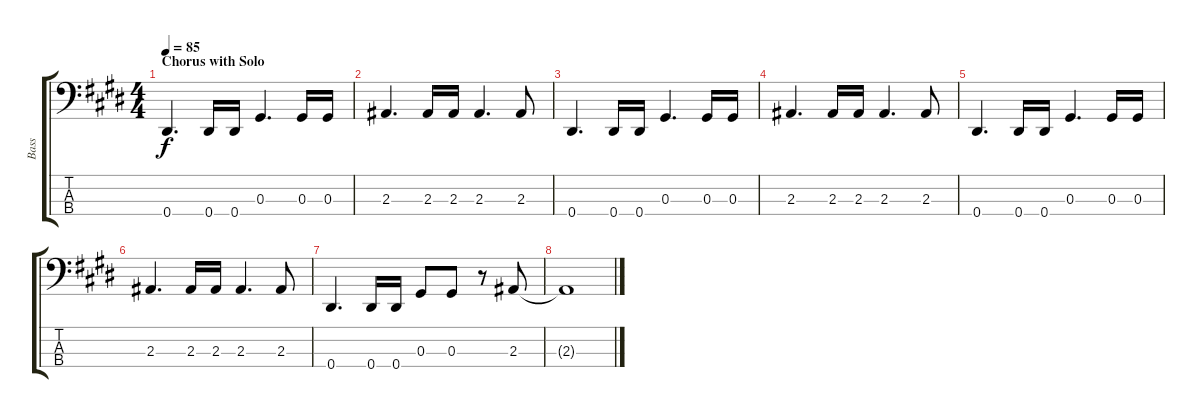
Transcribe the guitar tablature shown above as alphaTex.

\track ("Bass" "Bass") {instrument electricbassfinger}
\staff {score tabs}
\tuning (Gb2 Db2 Ab1 Eb1) {hide}
\ts (4 4)
\section ("" "Chorus with Solo")
\tempo 85
\clef f4
\ks e
0.4.4{d dy f} 0.4.16 0.4.16 0.3.4{d} 0.3.16 0.3.16 |
2.3.4{d} 2.3.16 2.3.16 2.3.4{d} 2.3.8 |
0.4.4{d} 0.4.16 0.4.16 0.3.4{d} 0.3.16 0.3.16 |
2.3.4{d} 2.3.16 2.3.16 2.3.4{d} 2.3.8 |
0.4.4{d} 0.4.16 0.4.16 0.3.4{d} 0.3.16 0.3.16 |
2.3.4{d} 2.3.16 2.3.16 2.3.4{d} 2.3.8 |
0.4.4{d} 0.4.16 0.4.16 0.3.8 0.3.8 r.8 2.3.8 |
2.3{t}.1
